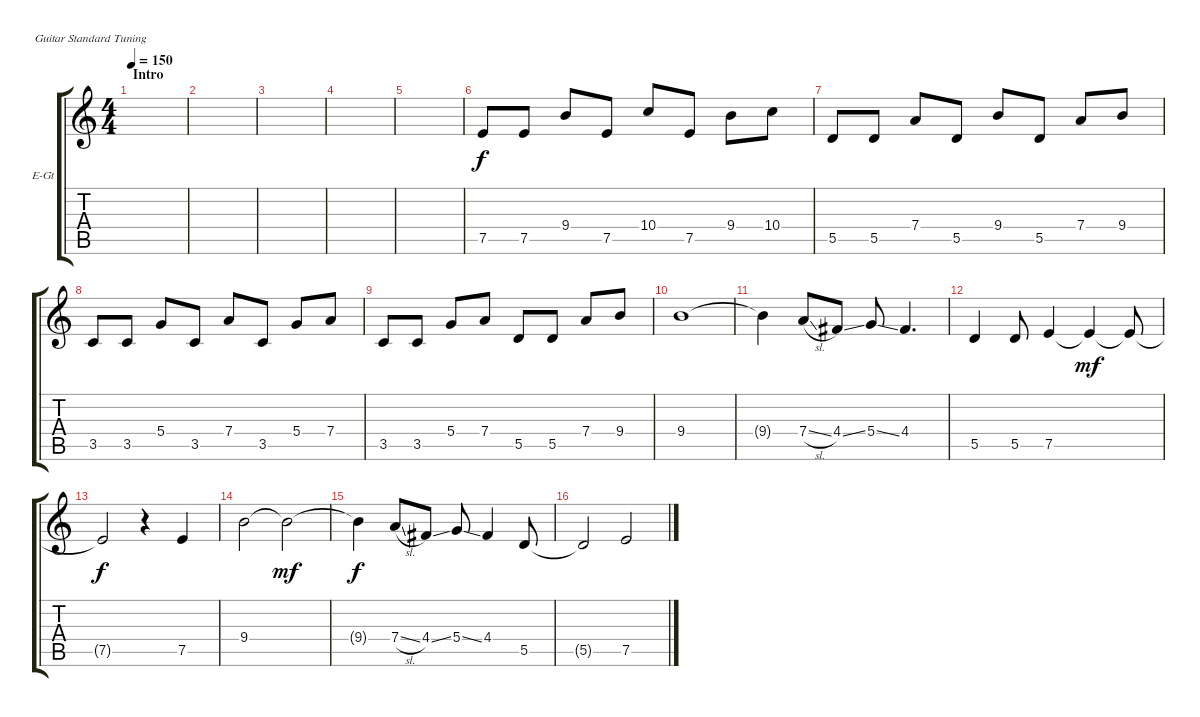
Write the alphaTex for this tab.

\defaultSystemsLayout 4
\bracketExtendMode groupsimilarinstruments
\firstSystemTrackNameOrientation horizontal
\otherSystemsTrackNameOrientation horizontal
\track ("Olga" "E-Gt") {instrument distortionguitar}
\staff {score tabs}
\tuning (E4 B3 G3 D3 A2 E2)
\ts (4 4)
\section ("" "Intro")
\tempo 150
\clef g2
\ks c
|
|
|
|
|
7.5.8 7.5.8 9.4.8 7.5.8 10.4.8 7.5.8 9.4.8 10.4.8 |
5.5.8 5.5.8 7.4.8 5.5.8 9.4.8 5.5.8 7.4.8 9.4.8 |
3.5.8 3.5.8 5.4.8 3.5.8 7.4.8 3.5.8 5.4.8 7.4.8 |
3.5.8 3.5.8 5.4.8 7.4.8 5.5.8 5.5.8 7.4.8 9.4.8 |
9.4.1{dy f} |
9.4{t}.4 7.4{sl}.8 4.4{ss}.8 5.4{ss}.8 4.4.4{d} |
5.5.4 5.5.8 7.5.4 7.5{t}.4{dy mf} 7.5{t}.8 |
7.5{t}.2{dy f} r.4 7.5.4 |
9.4.2 9.4{t}.2{dy mf} |
9.4{t}.4{dy f} 7.4{sl}.8 4.4{ss}.8 5.4{ss}.8 4.4.4 5.5.8 |
5.5{t}.2 7.5.2
